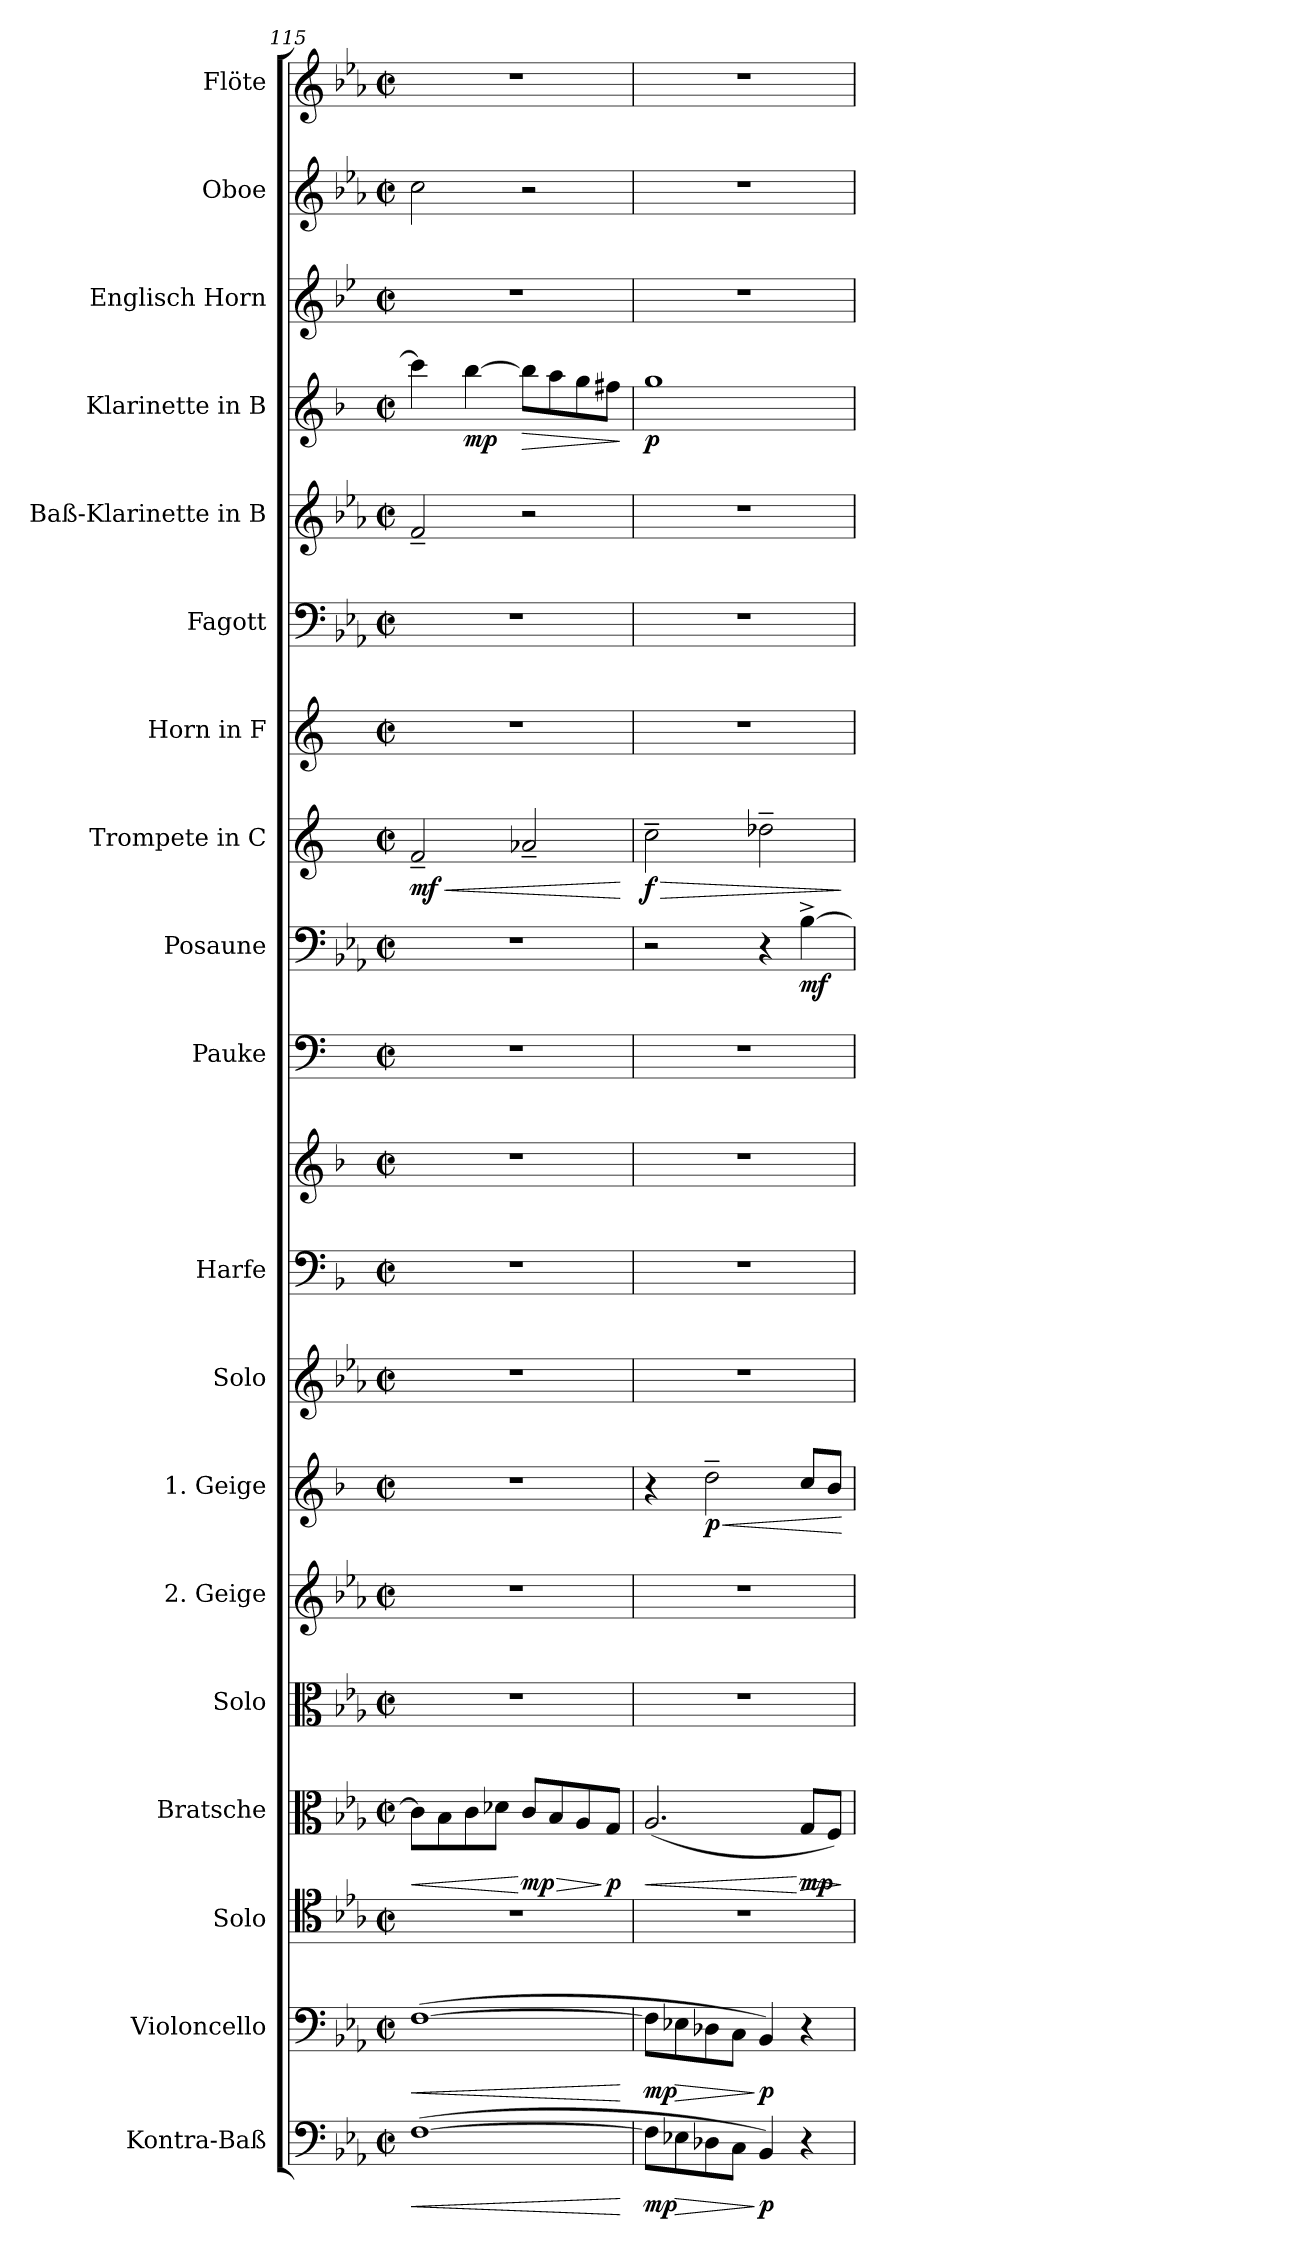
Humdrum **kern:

**kern	**dynam	**kern	**dynam	**kern	**kern	**dynam	**kern	**kern	**kern	**dynam	**kern	**kern	**kern	**kern	**kern	**dynam	**kern	**dynam	**kern	**kern	**kern	**kern	**dynam	**kern	**kern	**kern
*part19	*part19	*part18	*part18	*part17	*part16	*part16	*part15	*part14	*part13	*part13	*part12	*part11	*part11	*part10	*part9	*part9	*part8	*part8	*part7	*part6	*part5	*part4	*part4	*part3	*part2	*part1
*staff20	*staff20	*staff19	*staff19	*staff18	*staff17	*staff17	*staff16	*staff15	*staff14	*staff14	*staff13	*staff12	*staff11	*staff10	*staff9	*staff9	*staff8	*staff8	*staff7	*staff6	*staff5	*staff4	*staff4	*staff3	*staff2	*staff1
*I"Kontra-Baß	*	*I"Violoncello	*	*I"Solo	*I"Bratsche	*	*I"Solo	*I"2. Geige	*I"1. Geige	*	*I"Solo	*I"Harfe	*	*I"Pauke	*I"Posaune	*	*I"Trompete in C	*	*I"Horn in F	*I"Fagott	*I"Baß-Klarinette in B	*I"Klarinette in B	*	*I"Englisch Horn	*I"Oboe	*I"Flöte
*	*	*I'Vlc.	*	*I'Solo	*I'Br.	*	*I'Solo	*I'2. Gg	*I'1. Gg.	*	*I'Solo	*I'Hrf.	*	*I'Pk.	*I'Pos.	*	*I'Trp.	*	*I'Hr. F	*I'Fg.	*	*I'Kl. B	*	*I'E. H.	*I'Ob.	*I'Fl.
*clefF4	*	*clefF4	*	*clefC4	*clefC3	*	*clefC3	*clefG2	*clefG2	*	*clefG2	*clefF4	*clefG2	*clefF4	*clefF4	*	*clefG2	*	*clefG2	*clefF4	*clefG2	*clefG2	*	*clefG2	*clefG2	*clefG2
*ITrd7c12	*	*	*	*	*	*	*	*	*ITrd1c2	*	*	*ITrd1c2	*ITrd1c2	*	*	*	*	*	*ITrd4c7	*	*ITrd8c14	*ITrd1c2	*	*ITrd4c7	*	*
*k[b-e-a-]	*	*k[b-e-a-]	*	*k[b-e-a-]	*k[b-e-a-]	*	*k[b-e-a-]	*k[b-e-a-]	*k[b-e-a-]	*	*k[b-e-a-]	*k[b-e-a-]	*k[b-e-a-]	*k[]	*k[b-e-a-]	*	*k[]	*	*k[b-]	*k[b-e-a-]	*k[b-e-a-]	*k[b-e-a-]	*	*k[b-e-a-]	*k[b-e-a-]	*k[b-e-a-]
*M2/2	*	*M2/2	*	*M2/2	*M2/2	*	*M2/2	*M2/2	*M2/2	*	*M2/2	*M2/2	*M2/2	*M2/2	*M2/2	*	*M2/2	*	*M2/2	*M2/2	*M2/2	*M2/2	*	*M2/2	*M2/2	*M2/2
*met(c|)	*	*met(c|)	*	*met(c|)	*met(c|)	*	*met(c|)	*met(c|)	*met(c|)	*	*met(c|)	*met(c|)	*met(c|)	*met(c|)	*met(c|)	*	*met(c|)	*	*met(c|)	*met(c|)	*met(c|)	*met(c|)	*	*met(c|)	*met(c|)	*met(c|)
=115	=115	=115	=115	=115	=115	=115	=115	=115	=115	=115	=115	=115	=115	=115	=115	=115	=115	=115	=115	=115	=115	=115	=115	=115	=115	=115
!	!LO:HP:b	!	!LO:HP:b	!	!	!LO:HP:b	!	!	!	!	!	!	!	!	!	!	!	!LO:HP:b	!	!	!	!	!	!	!	!
!	!	!	!	!	!	!	!	!	!	!	!	!	!	!	!	!	!	!LO:DY:n=1:b	!	!	!	!	!	!	!	!
(>[1FF	<	(>[1F	<	1r	8c\L]	<	1r	1r	1r	.	1r	1r	1r	1r	1r	.	2f~/	< mf	1r	1r	2F~/	4bb-\]	.	1r	2cc\	1r
.	.	.	.	.	8B-\	.	.	.	.	.	.	.	.	.	.	.	.	.	.	.	.	.	.	.	.	.
!	!	!	!	!	!	!	!	!	!	!	!	!	!	!	!	!	!	!	!	!	!	!	!LO:DY:b	!	!	!
.	.	.	.	.	8c\	.	.	.	.	.	.	.	.	.	.	.	.	.	.	.	.	[4aa-\	mp	.	.	.
.	.	.	.	.	8d-X\J	.	.	.	.	.	.	.	.	.	.	.	.	.	.	.	.	.	.	.	.	.
!	!	!	!	!	!	!LO:HP:n=1:b	!	!	!	!	!	!	!	!	!	!	!	!	!	!	!	!	!LO:HP:b	!	!	!
!	!	!	!	!	!	!LO:DY:n=1:b	!	!	!	!	!	!	!	!	!	!	!	!	!	!	!	!	!	!	!	!
.	.	.	.	.	8c/L	[ > mp	.	.	.	.	.	.	.	.	.	.	2a-X~/	.	.	.	2r	8aa-\L]	>	.	2r	.
.	.	.	.	.	8B-/	.	.	.	.	.	.	.	.	.	.	.	.	.	.	.	.	8gg\	.	.	.	.
.	.	.	.	.	8A-/	.	.	.	.	.	.	.	.	.	.	.	.	.	.	.	.	8ff\	.	.	.	.
!	!	!	!	!	!	!LO:DY:n=2:b	!	!	!	!	!	!	!	!	!	!	!	!	!	!	!	!	!	!	!	!
.	.	.	.	.	8G/J	] p	.	.	.	.	.	.	.	.	.	.	.	.	.	.	.	8een\J	.	.	.	.
.	[	.	[	.	.	.	.	.	.	.	.	.	.	.	.	.	.	[	.	.	.	.	]	.	.	.
!!LO:PB:g=z
=116	=116	=116	=116	=116	=116	=116	=116	=116	=116	=116	=116	=116	=116	=116	=116	=116	=116	=116	=116	=116	=116	=116	=116	=116	=116	=116
!	!LO:DY:b	!	!LO:DY:b	!	!	!LO:HP:b	!	!	!	!	!	!	!	!	!	!	!	!LO:HP:b	!	!	!	!	!	!	!	!
!	!	!	!	!	!	!	!	!	!	!	!	!	!	!	!	!	!	!LO:DY:n=1:b	!	!	!	!	!LO:DY:b	!	!	!
8FF\L]	mp	8F\L]	mp	1r	(<2.A-/	<	1r	1r	4r	.	1r	1r	1r	1r	2r	.	2cc~\	> f	1r	1r	1r	1ff	p	1r	1r	1r
!	!LO:HP:b	!	!LO:HP:b	!	!	!	!	!	!	!	!	!	!	!	!	!	!	!	!	!	!	!	!	!	!	!
8EE-X\	>	8E-X\	>	.	.	.	.	.	.	.	.	.	.	.	.	.	.	.	.	.	.	.	.	.	.	.
!	!	!	!	!	!	!	!	!	!	!LO:HP:b	!	!	!	!	!	!	!	!	!	!	!	!	!	!	!	!
!	!	!	!	!	!	!	!	!	!	!LO:DY:n=1:b	!	!	!	!	!	!	!	!	!	!	!	!	!	!	!	!
8DD-X\	.	8D-X\	.	.	.	.	.	.	2cc~\	< p	.	.	.	.	.	.	.	.	.	.	.	.	.	.	.	.
8CC\J	.	8C\J	.	.	.	.	.	.	.	.	.	.	.	.	.	.	.	.	.	.	.	.	.	.	.	.
!	!LO:DY:n=1:b	!	!LO:DY:n=1:b	!	!	!	!	!	!	!	!	!	!	!	!	!	!	!	!	!	!	!	!	!	!	!
4BBB-/)	] p	4BB-/)	] p	.	.	.	.	.	.	.	.	.	.	.	4r	.	2dd-X~\	.	.	.	.	.	.	.	.	.
!	!	!	!	!	!	!LO:HP:n=1:b	!	!	!	!	!	!	!	!	!	!	!	!	!	!	!	!	!	!	!	!
!	!	!	!	!	!	!LO:DY:n=1:b	!	!	!	!	!	!	!	!	!	!LO:DY:b	!	!	!	!	!	!	!	!	!	!
4r	.	4r	.	.	8G/L	[ > mp	.	.	8b-/L	.	.	.	.	.	[4B-^\	mf	.	.	.	.	.	.	.	.	.	.
.	.	.	.	.	8F/J)	.	.	.	8a-/J	.	.	.	.	.	.	.	.	.	.	.	.	.	.	.	.	.
.	.	.	.	.	.	]	.	.	.	[	.	.	.	.	.	.	.	]	.	.	.	.	.	.	.	.
=	=	=	=	=	=	=	=	=	=	=	=	=	=	=	=	=	=	=	=	=	=	=	=	=	=	=
*-	*-	*-	*-	*-	*-	*-	*-	*-	*-	*-	*-	*-	*-	*-	*-	*-	*-	*-	*-	*-	*-	*-	*-	*-	*-	*-
